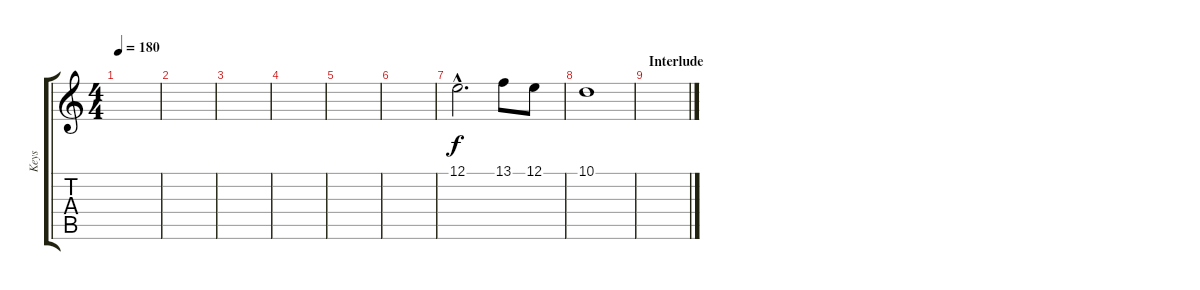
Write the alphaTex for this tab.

\track ("Keys" "Keys") {instrument brasssection}
\staff {score tabs}
\tuning (E4 B3 G3 D3 A2 E2) {hide}
\ts (4 4)
\tempo 180
\clef g2
\ks c
|
|
|
|
|
|
12.1{hac}.2{d} 13.1.8 12.1.8 |
10.1.1 |
\section ("" "Interlude")
